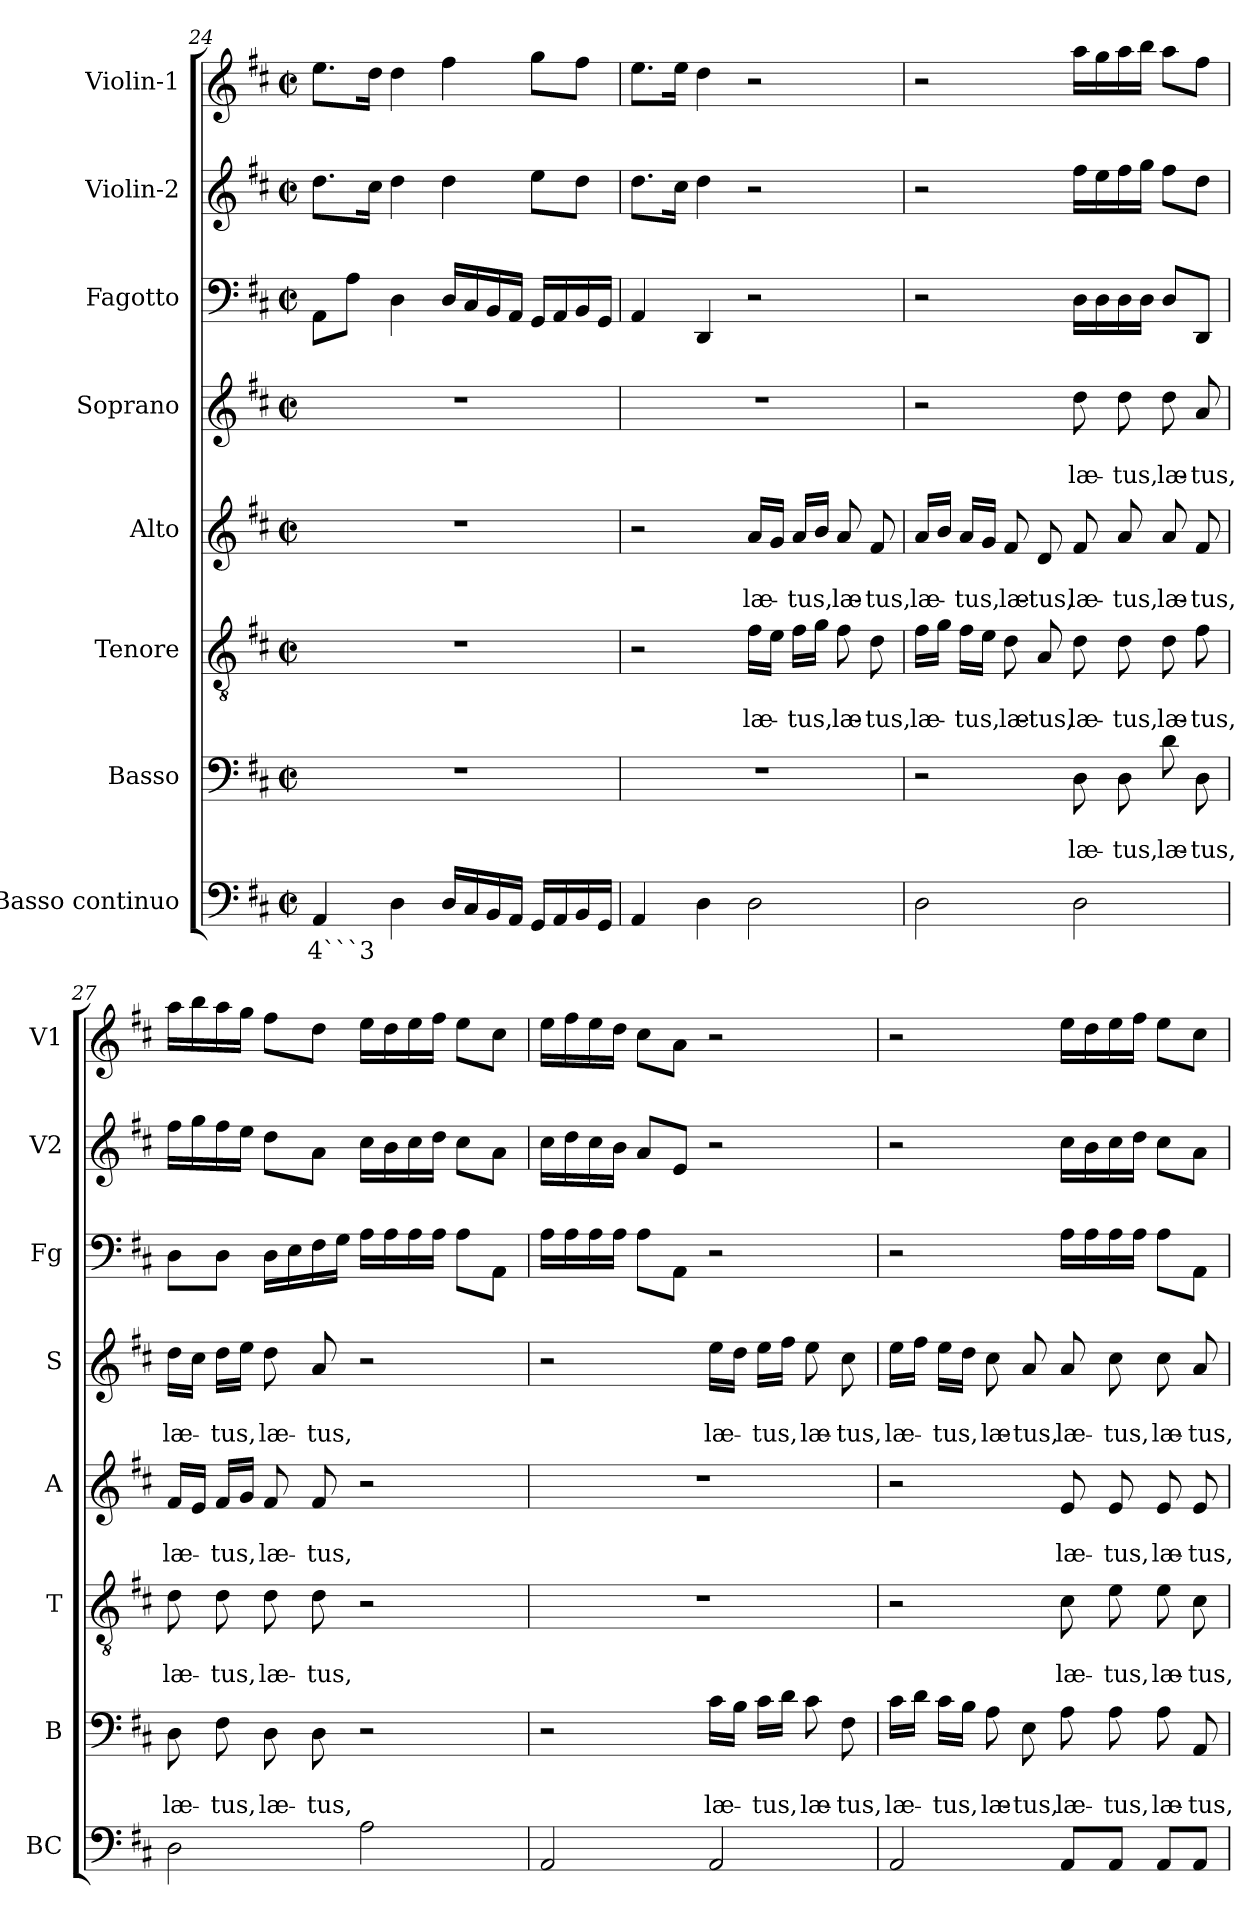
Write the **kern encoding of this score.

**kern	**text	**kern	**text	**text	**kern	**text	**text	**kern	**text	**text	**kern	**text	**text	**kern	**kern	**kern
*part8	*part8	*part7	*part7	*part7	*part6	*part6	*part6	*part5	*part5	*part5	*part4	*part4	*part4	*part3	*part2	*part1
*staff8	*staff8	*staff7	*staff7	*staff7	*staff6	*staff6	*staff6	*staff5	*staff5	*staff5	*staff4	*staff4	*staff4	*staff3	*staff2	*staff1
*I"Basso continuo	*	*I"Basso	*	*	*I"Tenore	*	*	*I"Alto	*	*	*I"Soprano	*	*	*I"Fagotto	*I"Violin-2	*I"Violin-1
*I'BC	*	*I'B	*	*	*I'T	*	*	*I'A	*	*	*I'S	*	*	*I'Fg	*I'V2	*I'V1
!!LO:PB:g=z
*clefF4	*	*clefF4	*	*	*clefGv2	*	*	*clefG2	*	*	*clefG2	*	*	*clefF4	*clefG2	*clefG2
*k[f#c#]	*	*k[f#c#]	*	*	*k[f#c#]	*	*	*k[f#c#]	*	*	*k[f#c#]	*	*	*k[f#c#]	*k[f#c#]	*k[f#c#]
*D:	*	*D:	*	*	*D:	*	*	*D:	*	*	*D:	*	*	*D:	*D:	*D:
*M2/2	*	*M2/2	*	*	*M2/2	*	*	*M2/2	*	*	*M2/2	*	*	*M2/2	*M2/2	*M2/2
*met(c|)	*	*met(c|)	*	*	*met(c|)	*	*	*met(c|)	*	*	*met(c|)	*	*	*met(c|)	*met(c|)	*met(c|)
=24	=24	=24	=24	=24	=24	=24	=24	=24	=24	=24	=24	=24	=24	=24	=24	=24
!	!LO:LY:b	!	!	!	!	!	!	!	!	!	!	!	!	!	!	!
4AA/	4```3	1r	.	.	1r	.	.	1r	.	.	1r	.	.	8AA\L	8.dd\L	8.ee\L
.	.	.	.	.	.	.	.	.	.	.	.	.	.	8A\J	.	.
.	.	.	.	.	.	.	.	.	.	.	.	.	.	.	16cc#\Jk	16dd\Jk
4D\	.	.	.	.	.	.	.	.	.	.	.	.	.	4D\	4dd\	4dd\
16D/LL	.	.	.	.	.	.	.	.	.	.	.	.	.	16D/LL	4dd\	4ff#\
16C#/	.	.	.	.	.	.	.	.	.	.	.	.	.	16C#/	.	.
16BB/	.	.	.	.	.	.	.	.	.	.	.	.	.	16BB/	.	.
16AA/JJ	.	.	.	.	.	.	.	.	.	.	.	.	.	16AA/JJ	.	.
16GG/LL	.	.	.	.	.	.	.	.	.	.	.	.	.	16GG/LL	8ee\L	8gg\L
16AA/	.	.	.	.	.	.	.	.	.	.	.	.	.	16AA/	.	.
16BB/	.	.	.	.	.	.	.	.	.	.	.	.	.	16BB/	8dd\J	8ff#\J
16GG/JJ	.	.	.	.	.	.	.	.	.	.	.	.	.	16GG/JJ	.	.
=25	=25	=25	=25	=25	=25	=25	=25	=25	=25	=25	=25	=25	=25	=25	=25	=25
4AA/	.	1r	.	.	2r	.	.	2r	.	.	1r	.	.	4AA/	8.dd\L	8.ee\L
.	.	.	.	.	.	.	.	.	.	.	.	.	.	.	16cc#\Jk	16ee\Jk
4D\	.	.	.	.	.	.	.	.	.	.	.	.	.	4DD/	4dd\	4dd\
!	!	!	!	!	!	!	!LO:LY:b	!	!	!LO:LY:b	!	!	!	!	!	!
2D\	.	.	.	.	16f#\LL	.	læ-	16a/LL	.	læ-	.	.	.	2r	2r	2r
.	.	.	.	.	16e\JJ	.	.	16g/JJ	.	.	.	.	.	.	.	.
!	!	!	!	!	!	!	!LO:LY:b	!	!	!LO:LY:b	!	!	!	!	!	!
.	.	.	.	.	16f#\LL	.	-tus,	16a/LL	.	-tus,	.	.	.	.	.	.
.	.	.	.	.	16g\JJ	.	.	16b/JJ	.	.	.	.	.	.	.	.
!	!	!	!	!	!	!	!LO:LY:b	!	!	!LO:LY:b	!	!	!	!	!	!
.	.	.	.	.	8f#\	.	læ-	8a/	.	læ-	.	.	.	.	.	.
!	!	!	!	!	!	!	!LO:LY:b	!	!	!LO:LY:b	!	!	!	!	!	!
.	.	.	.	.	8d\	.	-tus,	8f#/	.	-tus,	.	.	.	.	.	.
=26	=26	=26	=26	=26	=26	=26	=26	=26	=26	=26	=26	=26	=26	=26	=26	=26
!	!	!	!	!	!	!	!LO:LY:b	!	!	!LO:LY:b	!	!	!	!	!	!
2D\	.	2r	.	.	16f#\LL	.	læ-	16a/LL	.	læ-	2r	.	.	2r	2r	2r
.	.	.	.	.	16g\JJ	.	.	16b/JJ	.	.	.	.	.	.	.	.
!	!	!	!	!	!	!	!LO:LY:b	!	!	!LO:LY:b	!	!	!	!	!	!
.	.	.	.	.	16f#\LL	.	-tus,	16a/LL	.	-tus,	.	.	.	.	.	.
.	.	.	.	.	16e\JJ	.	.	16g/JJ	.	.	.	.	.	.	.	.
!	!	!	!	!	!	!	!LO:LY:b	!	!	!LO:LY:b	!	!	!	!	!	!
.	.	.	.	.	8d\	.	læ-	8f#/	.	læ-	.	.	.	.	.	.
!	!	!	!	!	!	!	!LO:LY:b	!	!	!LO:LY:b	!	!	!	!	!	!
.	.	.	.	.	8A/	.	-tus,	8d/	.	-tus,	.	.	.	.	.	.
!	!	!	!	!LO:LY:b	!	!	!LO:LY:b	!	!	!LO:LY:b	!	!	!LO:LY:b	!	!	!
2D\	.	8D\	.	læ-	8d\	.	læ-	8f#/	.	læ-	8dd\	.	læ-	16D\LL	16ff#\LL	16aa\LL
.	.	.	.	.	.	.	.	.	.	.	.	.	.	16D\	16ee\	16gg\
!	!	!	!	!LO:LY:b	!	!	!LO:LY:b	!	!	!LO:LY:b	!	!	!LO:LY:b	!	!	!
.	.	8D\	.	-tus,	8d\	.	-tus,	8a/	.	-tus,	8dd\	.	-tus,	16D\	16ff#\	16aa\
.	.	.	.	.	.	.	.	.	.	.	.	.	.	16D\JJ	16gg\JJ	16bb\JJ
!	!	!	!	!LO:LY:b	!	!	!LO:LY:b	!	!	!LO:LY:b	!	!	!LO:LY:b	!	!	!
.	.	8d\	.	læ-	8d\	.	læ-	8a/	.	læ-	8dd\	.	læ-	8D/L	8ff#\L	8aa\L
!	!	!	!	!LO:LY:b	!	!	!LO:LY:b	!	!	!LO:LY:b	!	!	!LO:LY:b	!	!	!
.	.	8D\	.	-tus,	8f#\	.	-tus,	8f#/	.	-tus,	8a/	.	-tus,	8DD/J	8dd\J	8ff#\J
=27	=27	=27	=27	=27	=27	=27	=27	=27	=27	=27	=27	=27	=27	=27	=27	=27
!	!	!	!	!LO:LY:b	!	!	!LO:LY:b	!	!	!LO:LY:b	!	!	!LO:LY:b	!	!	!
2D\	.	8D\	.	læ-	8d\	.	læ-	16f#/LL	.	læ-	16dd\LL	.	læ-	8D\L	16ff#\LL	16aa\LL
.	.	.	.	.	.	.	.	16e/JJ	.	.	16cc#\JJ	.	.	.	16gg\	16bb\
!	!	!	!	!LO:LY:b	!	!	!LO:LY:b	!	!	!LO:LY:b	!	!	!LO:LY:b	!	!	!
.	.	8F#\	.	-tus,	8d\	.	-tus,	16f#/LL	.	-tus,	16dd\LL	.	-tus,	8D\J	16ff#\	16aa\
.	.	.	.	.	.	.	.	16g/JJ	.	.	16ee\JJ	.	.	.	16ee\JJ	16gg\JJ
!	!	!	!	!LO:LY:b	!	!	!LO:LY:b	!	!	!LO:LY:b	!	!	!LO:LY:b	!	!	!
.	.	8D\	.	læ-	8d\	.	læ-	8f#/	.	læ-	8dd\	.	læ-	16D\LL	8dd\L	8ff#\L
.	.	.	.	.	.	.	.	.	.	.	.	.	.	16E\	.	.
!	!	!	!	!LO:LY:b	!	!	!LO:LY:b	!	!	!LO:LY:b	!	!	!LO:LY:b	!	!	!
.	.	8D\	.	-tus,	8d\	.	-tus,	8f#/	.	-tus,	8a/	.	-tus,	16F#\	8a\J	8dd\J
.	.	.	.	.	.	.	.	.	.	.	.	.	.	16G\JJ	.	.
2A\	.	2r	.	.	2r	.	.	2r	.	.	2r	.	.	16A\LL	16cc#\LL	16ee\LL
.	.	.	.	.	.	.	.	.	.	.	.	.	.	16A\	16b\	16dd\
.	.	.	.	.	.	.	.	.	.	.	.	.	.	16A\	16cc#\	16ee\
.	.	.	.	.	.	.	.	.	.	.	.	.	.	16A\JJ	16dd\JJ	16ff#\JJ
.	.	.	.	.	.	.	.	.	.	.	.	.	.	8A\L	8cc#\L	8ee\L
.	.	.	.	.	.	.	.	.	.	.	.	.	.	8AA\J	8a\J	8cc#\J
!!LO:LB:g=z
=28	=28	=28	=28	=28	=28	=28	=28	=28	=28	=28	=28	=28	=28	=28	=28	=28
2AA/	.	2r	.	.	1r	.	.	1r	.	.	2r	.	.	16A\LL	16cc#\LL	16ee\LL
.	.	.	.	.	.	.	.	.	.	.	.	.	.	16A\	16dd\	16ff#\
.	.	.	.	.	.	.	.	.	.	.	.	.	.	16A\	16cc#\	16ee\
.	.	.	.	.	.	.	.	.	.	.	.	.	.	16A\JJ	16b\JJ	16dd\JJ
.	.	.	.	.	.	.	.	.	.	.	.	.	.	8A\L	8a/L	8cc#\L
.	.	.	.	.	.	.	.	.	.	.	.	.	.	8AA\J	8e/J	8a\J
!	!	!	!	!LO:LY:b	!	!	!	!	!	!	!	!	!LO:LY:b	!	!	!
2AA/	.	16c#\LL	.	læ-	.	.	.	.	.	.	16ee\LL	.	læ-	2r	2r	2r
.	.	16B\JJ	.	.	.	.	.	.	.	.	16dd\JJ	.	.	.	.	.
!	!	!	!	!LO:LY:b	!	!	!	!	!	!	!	!	!LO:LY:b	!	!	!
.	.	16c#\LL	.	-tus,	.	.	.	.	.	.	16ee\LL	.	-tus,	.	.	.
.	.	16d\JJ	.	.	.	.	.	.	.	.	16ff#\JJ	.	.	.	.	.
!	!	!	!	!LO:LY:b	!	!	!	!	!	!	!	!	!LO:LY:b	!	!	!
.	.	8c#\	.	læ-	.	.	.	.	.	.	8ee\	.	læ-	.	.	.
!	!	!	!	!LO:LY:b	!	!	!	!	!	!	!	!	!LO:LY:b	!	!	!
.	.	8F#\	.	-tus,	.	.	.	.	.	.	8cc#\	.	-tus,	.	.	.
=29	=29	=29	=29	=29	=29	=29	=29	=29	=29	=29	=29	=29	=29	=29	=29	=29
!	!	!	!	!LO:LY:b	!	!	!	!	!	!	!	!	!LO:LY:b	!	!	!
2AA/	.	16c#\LL	.	læ-	2r	.	.	2r	.	.	16ee\LL	.	læ-	2r	2r	2r
.	.	16d\JJ	.	.	.	.	.	.	.	.	16ff#\JJ	.	.	.	.	.
!	!	!	!	!LO:LY:b	!	!	!	!	!	!	!	!	!LO:LY:b	!	!	!
.	.	16c#\LL	.	-tus,	.	.	.	.	.	.	16ee\LL	.	-tus,	.	.	.
.	.	16B\JJ	.	.	.	.	.	.	.	.	16dd\JJ	.	.	.	.	.
!	!	!	!	!LO:LY:b	!	!	!	!	!	!	!	!	!LO:LY:b	!	!	!
.	.	8A\	.	læ-	.	.	.	.	.	.	8cc#\	.	læ-	.	.	.
!	!	!	!	!LO:LY:b	!	!	!	!	!	!	!	!	!LO:LY:b	!	!	!
.	.	8E\	.	-tus,	.	.	.	.	.	.	8a/	.	-tus,	.	.	.
!	!	!	!	!LO:LY:b	!	!	!LO:LY:b	!	!	!LO:LY:b	!	!	!LO:LY:b	!	!	!
8AA/L	.	8A\	.	læ-	8c#\	.	læ-	8e/	.	læ-	8a/	.	læ-	16A\LL	16cc#\LL	16ee\LL
.	.	.	.	.	.	.	.	.	.	.	.	.	.	16A\	16b\	16dd\
!	!	!	!	!LO:LY:b	!	!	!LO:LY:b	!	!	!LO:LY:b	!	!	!LO:LY:b	!	!	!
8AA/J	.	8A\	.	-tus,	8e\	.	-tus,	8e/	.	-tus,	8cc#\	.	-tus,	16A\	16cc#\	16ee\
.	.	.	.	.	.	.	.	.	.	.	.	.	.	16A\JJ	16dd\JJ	16ff#\JJ
!	!	!	!	!LO:LY:b	!	!	!LO:LY:b	!	!	!LO:LY:b	!	!	!LO:LY:b	!	!	!
8AA/L	.	8A\	.	læ-	8e\	.	læ-	8e/	.	læ-	8cc#\	.	læ-	8A\L	8cc#\L	8ee\L
!	!	!	!	!LO:LY:b	!	!	!LO:LY:b	!	!	!LO:LY:b	!	!	!LO:LY:b	!	!	!
8AA/J	.	8AA/	.	-tus,	8c#\	.	-tus,	8e/	.	-tus,	8a/	.	-tus,	8AA\J	8a\J	8cc#\J
=	=	=	=	=	=	=	=	=	=	=	=	=	=	=	=	=
*-	*-	*-	*-	*-	*-	*-	*-	*-	*-	*-	*-	*-	*-	*-	*-	*-
